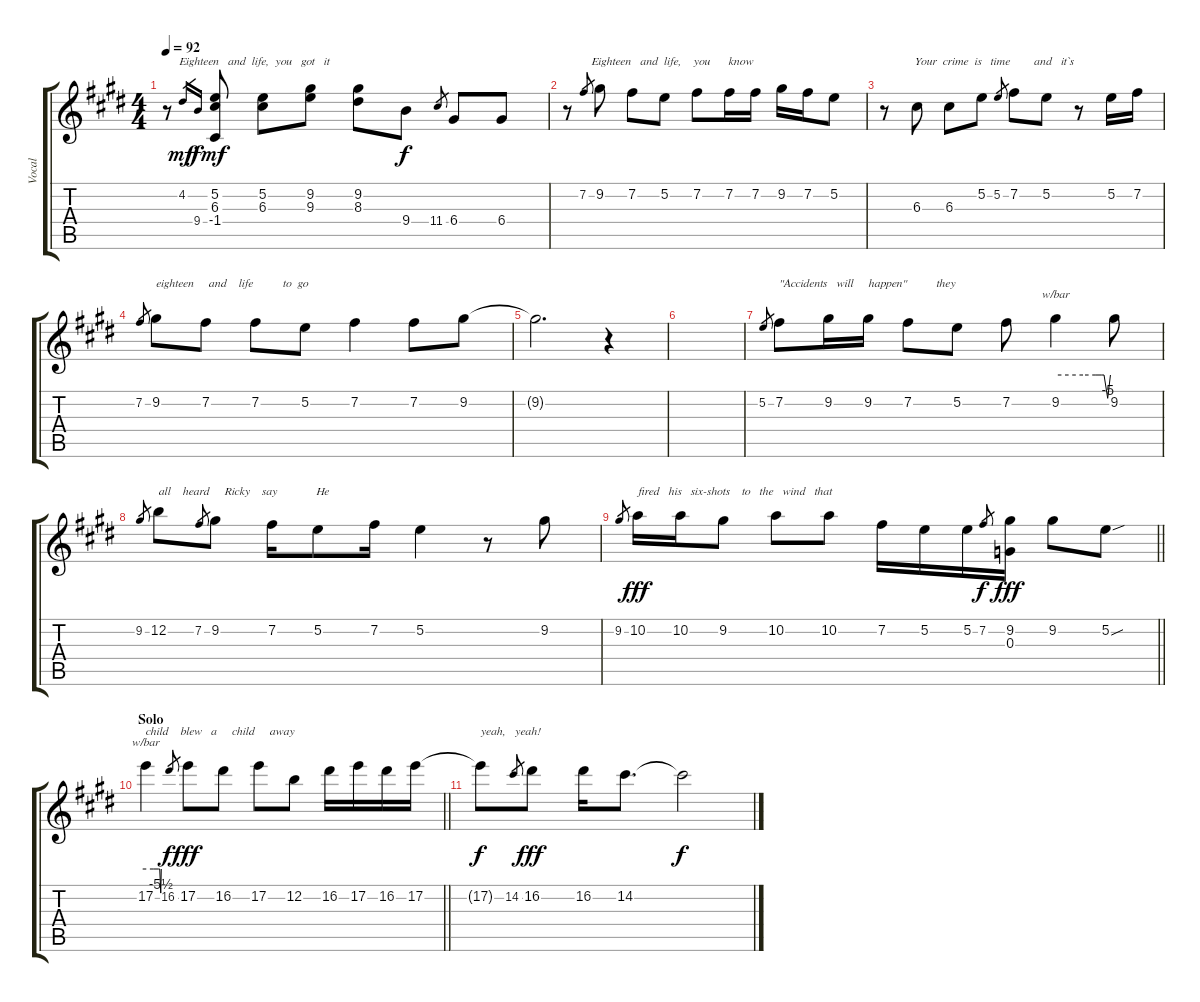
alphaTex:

\track ("Vocal" "Vocal") {instrument overdrivenguitar}
\staff {score tabs}
\tuning (E4 B3 G3 D3 A2 E2) {hide}
\ts (4 4)
\tempo 92
\clef g2
\ks e
r.8{txt "    Eighteen   and  life,  you   got   it" dy f} 4.2.16{gr dy mf} 9.4.16{gr dy f} (5.2 6.3 -1.4).8{dy mf} (5.2 6.3).8 (9.2 9.3).8 (9.2 8.3).8 9.4.8{dy f} 11.4.8{gr} 6.4.8 6.4.8 |
r.8{txt "        Eighteen   and  life,    you      know"} 7.2.8{gr} 9.2.8 7.2.8 5.2.8 7.2.8 7.2.16 7.2.16 9.2.16 7.2.16 5.2.8 |
r.8{txt "          Your  crime  is   time        and   it`s"} 6.3.8 6.3.8 5.2.8 5.2.8{gr} 7.2.8 5.2.8 r.8 5.2.16 7.2.16 |
7.2.8{gr} 9.2.8{txt "eighteen     and    life          to  go"} 7.2.8 7.2.8 5.2.8 7.2.4 7.2.8 9.2.8 |
9.2{t}.2{d} r.4 |
|
5.2.8{gr} 7.2.8{txt "\"Accidents   will     happen\"          they   "} 9.2.16 9.2.16 7.2.8 5.2.8 7.2.8 9.2.4{tbe (custom default 0 0 30 0 44 0 50 0 53 0 57 -20 60 0)} 9.2.8 |
9.2.8{gr} 12.2.8{txt "all    heard     Ricky    say             He"} 7.2.8{gr} 9.2.8 7.2.16 5.2.8 7.2.16 5.2.4 r.8 9.2.8 |
\barLineRight lightlight
9.2.8{gr} 10.2.16{txt "fired   his   six-shots    to   the   wind   that" dy fff} 10.2.16 9.2.8 10.2.8 10.2.8 7.2.16 5.2.16 5.2.16 7.2.8{gr dy f} (9.2 0.3).16{dy fff} 9.2.8 5.2{sou}.8 |
\section ("" "Solo")
\barLineRight lightlight
17.2.4{tbe (custom default 0 0 30 0 49 0 51 0 54 0 58 -22 60 0) txt "child    blew   a     child     away"} 16.2.8{gr dy f} 17.2.8{dy fff} 16.2.8 17.2.8 12.2.8 16.2.16 17.2.16 16.2.16 17.2.16 |
17.2{t}.8{txt "yeah,   yeah!" dy f} 14.2.8{gr} 16.2.8{dy fff} 16.2.16 14.2.8{d} 14.2{t}.2{dy f}
